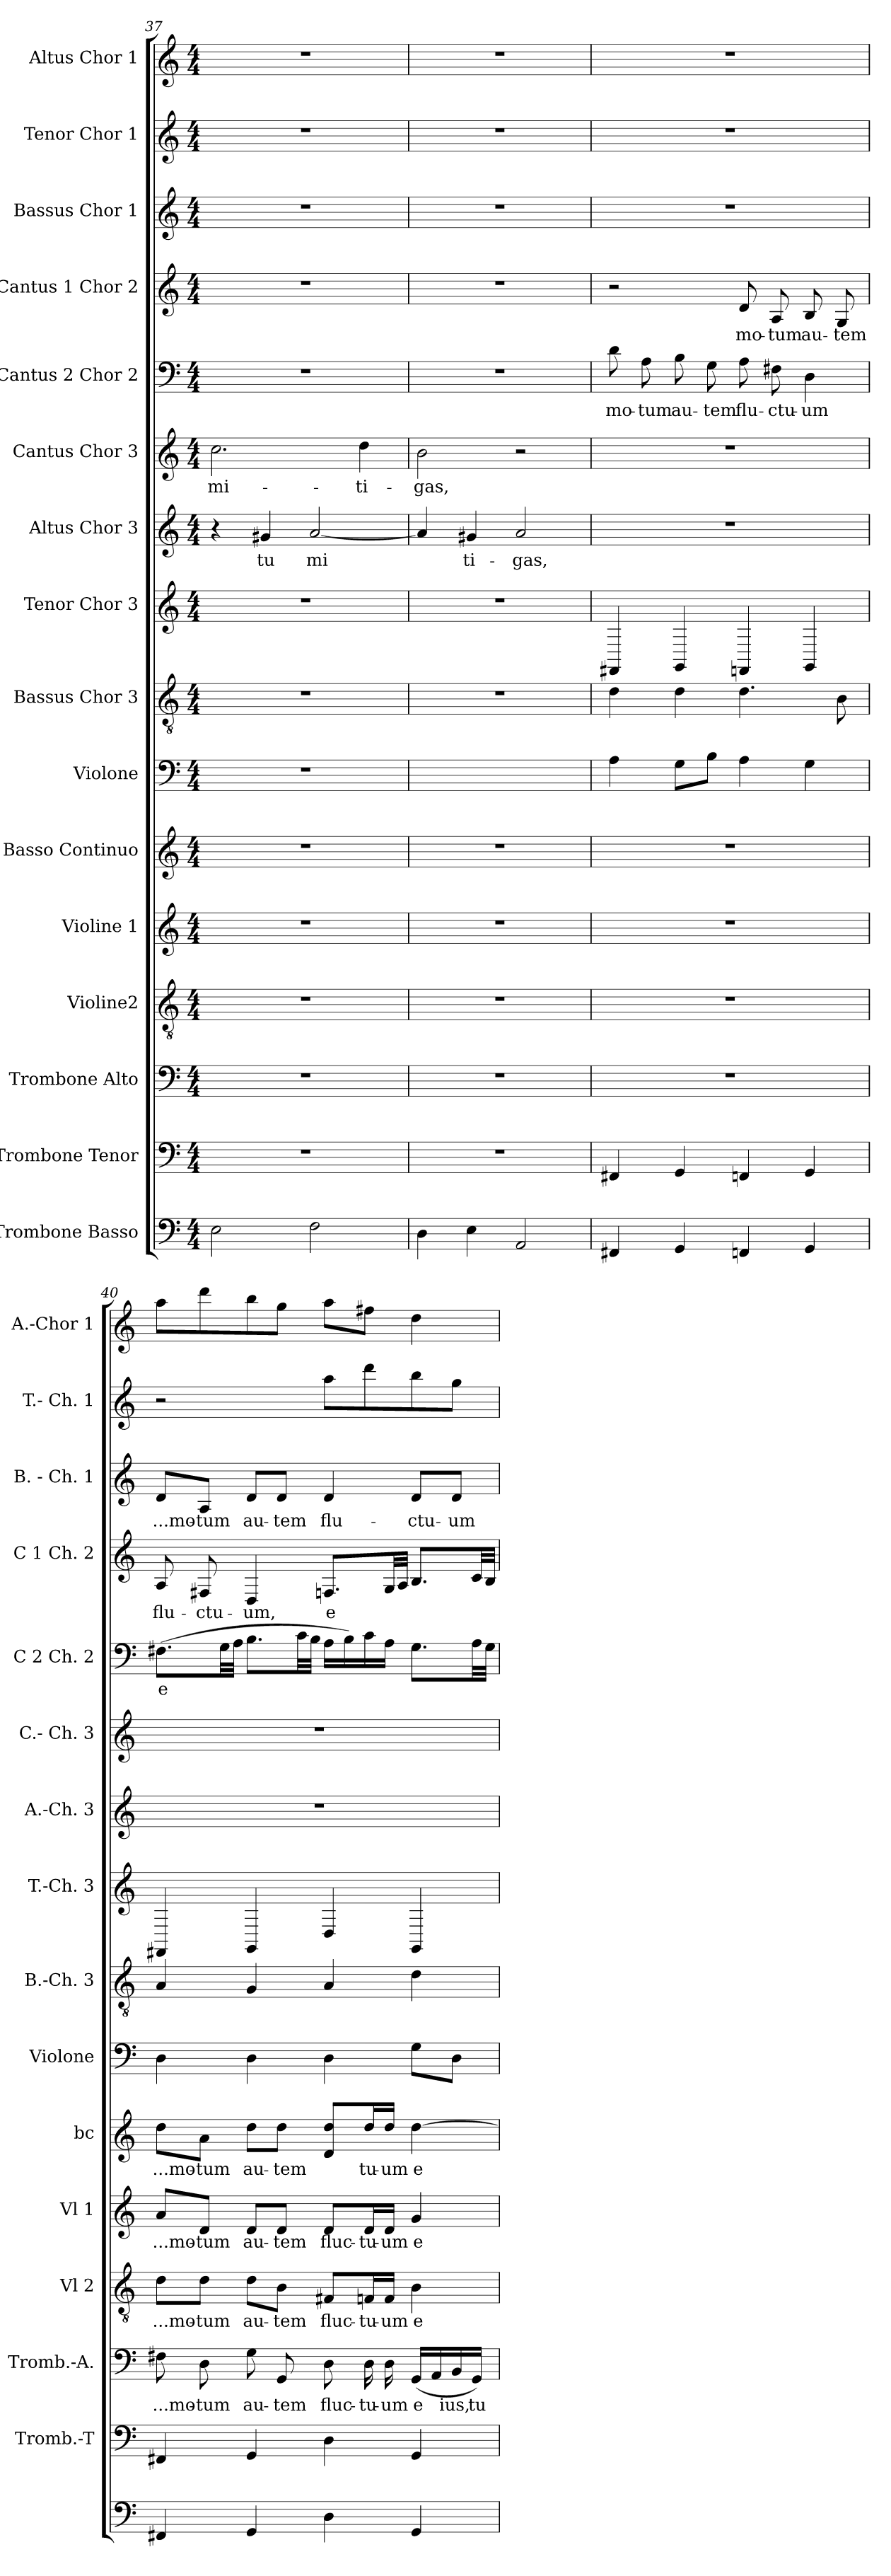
**kern	**kern	**kern	**text	**kern	**text	**kern	**text	**kern	**text	**kern	**kern	**kern	**kern	**text	**kern	**text	**kern	**text	**kern	**text	**kern	**text	**kern	**kern
*part16	*part15	*part14	*part14	*part13	*part13	*part12	*part12	*part11	*part11	*part10	*part9	*part8	*part7	*part7	*part6	*part6	*part5	*part5	*part4	*part4	*part3	*part3	*part2	*part1
*staff16	*staff15	*staff14	*staff14	*staff13	*staff13	*staff12	*staff12	*staff11	*staff11	*staff10	*staff9	*staff8	*staff7	*staff7	*staff6	*staff6	*staff5	*staff5	*staff4	*staff4	*staff3	*staff3	*staff2	*staff1
*I"Trombone Basso	*I"Trombone Tenor	*I"Trombone Alto	*	*I"Violine2	*	*I"Violine 1	*	*I"Basso Continuo	*	*I"Violone	*I"Bassus Chor 3	*I"Tenor Chor 3	*I"Altus Chor 3	*	*I"Cantus Chor 3	*	*I"Cantus 2 Chor 2	*	*I"Cantus 1 Chor 2	*	*I"Bassus Chor 1	*	*I"Tenor Chor 1	*I"Altus Chor 1
*	*I'Tromb.-T	*I'Tromb.-A.	*	*I'Vl 2	*	*I'Vl 1	*	*I'bc	*	*I'Violone	*I'B.-Ch. 3	*I'T.-Ch. 3	*I'A.-Ch. 3	*	*I'C.- Ch. 3	*	*I'C 2 Ch. 2	*	*I'C 1 Ch. 2	*	*I'B. - Ch. 1	*	*I'T.- Ch. 1	*I'A.-Chor 1
*clefF4	*clefF4	*clefF4	*	*clefGv2	*	*clefG2	*	*clefG2	*	*clefF4	*clefGv2	*clefG2	*clefG2	*	*clefG2	*	*clefF4	*	*clefG2	*	*clefG2	*	*clefG2	*clefG2
*k[]	*k[]	*k[]	*	*k[]	*	*k[]	*	*k[]	*	*k[]	*k[]	*k[]	*k[]	*	*k[]	*	*k[]	*	*k[]	*	*k[]	*	*k[]	*k[]
*C:	*C:	*C:	*	*C:	*	*C:	*	*C:	*	*C:	*C:	*C:	*C:	*	*C:	*	*C:	*	*C:	*	*C:	*	*C:	*C:
*M4/4	*M4/4	*M4/4	*	*M4/4	*	*M4/4	*	*M4/4	*	*M4/4	*M4/4	*M4/4	*M4/4	*	*M4/4	*	*M4/4	*	*M4/4	*	*M4/4	*	*M4/4	*M4/4
=37	=37	=37	=37	=37	=37	=37	=37	=37	=37	=37	=37	=37	=37	=37	=37	=37	=37	=37	=37	=37	=37	=37	=37	=37
2E	1r	1r	.	1r	.	1r	.	1r	.	1r	1r	1r	4r	.	2.cc	mi-	1r	.	1r	.	1r	.	1r	1r
.	.	.	.	.	.	.	.	.	.	.	.	.	4g#X	tu	.	.	.	.	.	.	.	.	.	.
2F	.	.	.	.	.	.	.	.	.	.	.	.	[2a	mi	.	.	.	.	.	.	.	.	.	.
.	.	.	.	.	.	.	.	.	.	.	.	.	.	.	4dd	ti-	.	.	.	.	.	.	.	.
=38	=38	=38	=38	=38	=38	=38	=38	=38	=38	=38	=38	=38	=38	=38	=38	=38	=38	=38	=38	=38	=38	=38	=38	=38
4D	1r	1r	.	1r	.	1r	.	1r	.	1ryy	1r	1r	4a]	.	2b	gas,	1r	.	1r	.	1r	.	1r	1r
4E	.	.	.	.	.	.	.	.	.	.	.	.	4g#X	ti-	.	.	.	.	.	.	.	.	.	.
2AA	.	.	.	.	.	.	.	.	.	.	.	.	2a	gas,	2r	.	.	.	.	.	.	.	.	.
!!LO:LB:g=z
=39	=39	=39	=39	=39	=39	=39	=39	=39	=39	=39	=39	=39	=39	=39	=39	=39	=39	=39	=39	=39	=39	=39	=39	=39
4FF#X	4FF#X	1r	.	1r	.	1r	.	1r	.	4A	4d	4FF#X	1r	.	1r	.	8d	mo-	2r	.	1r	.	1r	1r
.	.	.	.	.	.	.	.	.	.	.	.	.	.	.	.	.	8A	tum	.	.	.	.	.	.
4GG	4GG	.	.	.	.	.	.	.	.	8GL	4d	4GG	.	.	.	.	8B	au-	.	.	.	.	.	.
.	.	.	.	.	.	.	.	.	.	8BJ	.	.	.	.	.	.	8G	tem	.	.	.	.	.	.
4FF	4FF	.	.	.	.	.	.	.	.	4A	4.d	4FF	.	.	.	.	8A	flu-	8d	mo-	.	.	.	.
.	.	.	.	.	.	.	.	.	.	.	.	.	.	.	.	.	8F#X	ctu-	8A	tum	.	.	.	.
4GG	4GG	.	.	.	.	.	.	.	.	4G	.	4GG	.	.	.	.	4D	um	8B	au-	.	.	.	.
.	.	.	.	.	.	.	.	.	.	.	8B	.	.	.	.	.	.	.	8G	tem	.	.	.	.
=40	=40	=40	=40	=40	=40	=40	=40	=40	=40	=40	=40	=40	=40	=40	=40	=40	=40	=40	=40	=40	=40	=40	=40	=40
4FF#X	4FF#X	8F#X	...mo-	8d\L	...mo-	8a/L	...mo-	8dd\L	...mo-	4D	4A	4FF#X	1r	.	1r	.	(>8.F#XL	e	8A	flu-	8d/L	...mo-	2r	8aaL
.	.	8D	tum	8d\J	tum	8d/J	tum	8a\J	tum	.	.	.	.	.	.	.	.	.	8F#X	ctu-	8A/J	tum	.	8ddd
.	.	.	.	.	.	.	.	.	.	.	.	.	.	.	.	.	32GLL	.	.	.	.	.	.	.
.	.	.	.	.	.	.	.	.	.	.	.	.	.	.	.	.	32AJJJ	.	.	.	.	.	.	.
4GG	4GG	8G	au-	8d\L	au-	8d/L	au-	8dd\L	au-	4D	4G	4GG	.	.	.	.	8.BL	.	4D	um,	8d/L	au-	.	8bb
.	.	8GG	tem	8B\J	tem	8d/J	tem	8dd\J	tem	.	.	.	.	.	.	.	.	.	.	.	8d/J	tem	.	8ggJ
.	.	.	.	.	.	.	.	.	.	.	.	.	.	.	.	.	32cLL	.	.	.	.	.	.	.
.	.	.	.	.	.	.	.	.	.	.	.	.	.	.	.	.	32BJJJ	.	.	.	.	.	.	.
4D	4D	8D	fluc-	8F#X/L	fluc-	8d/L	fluc-	8d/ 8dd/L	.	4D	4A	4D	.	.	.	.	16ALL	.	8.FL	e	4d	flu-	8aaL	8aaL
.	.	.	.	.	.	.	.	.	.	.	.	.	.	.	.	.	16B)	.	.	.	.	.	.	.
.	.	16D	tu-	16F/L	tu-	16d/L	tu-	16dd/L	tu-	.	.	.	.	.	.	.	16c	.	.	.	.	.	8ddd	8ff#XJ
.	.	16D	um	16F/JJ	um	16d/JJ	um	16dd/JJ	um	.	.	.	.	.	.	.	16AJJ	.	32GLL	.	.	.	.	.
.	.	.	.	.	.	.	.	.	.	.	.	.	.	.	.	.	.	.	32AJJJ	.	.	.	.	.
4GG	4GG	(<16GGLL	e	4B	e-	4g	e-	[4dd	e	8GL	4d	4GG	.	.	.	.	8.GL	.	8.BL	.	8d/L	ctu-	8bb	4dd
.	.	16AA	.	.	.	.	.	.	.	.	.	.	.	.	.	.	.	.	.	.	.	.	.	.
.	.	16BB	ius,	.	.	.	.	.	.	8DJ	.	.	.	.	.	.	.	.	.	.	8d/J	um	8ggJ	.
.	.	16GGJJ)	tu	.	.	.	.	.	.	.	.	.	.	.	.	.	32ALL	.	32cLL	.	.	.	.	.
.	.	.	.	.	.	.	.	.	.	.	.	.	.	.	.	.	32GJJJ	.	32BJJJ	.	.	.	.	.
=	=	=	=	=	=	=	=	=	=	=	=	=	=	=	=	=	=	=	=	=	=	=	=	=
*-	*-	*-	*-	*-	*-	*-	*-	*-	*-	*-	*-	*-	*-	*-	*-	*-	*-	*-	*-	*-	*-	*-	*-	*-
